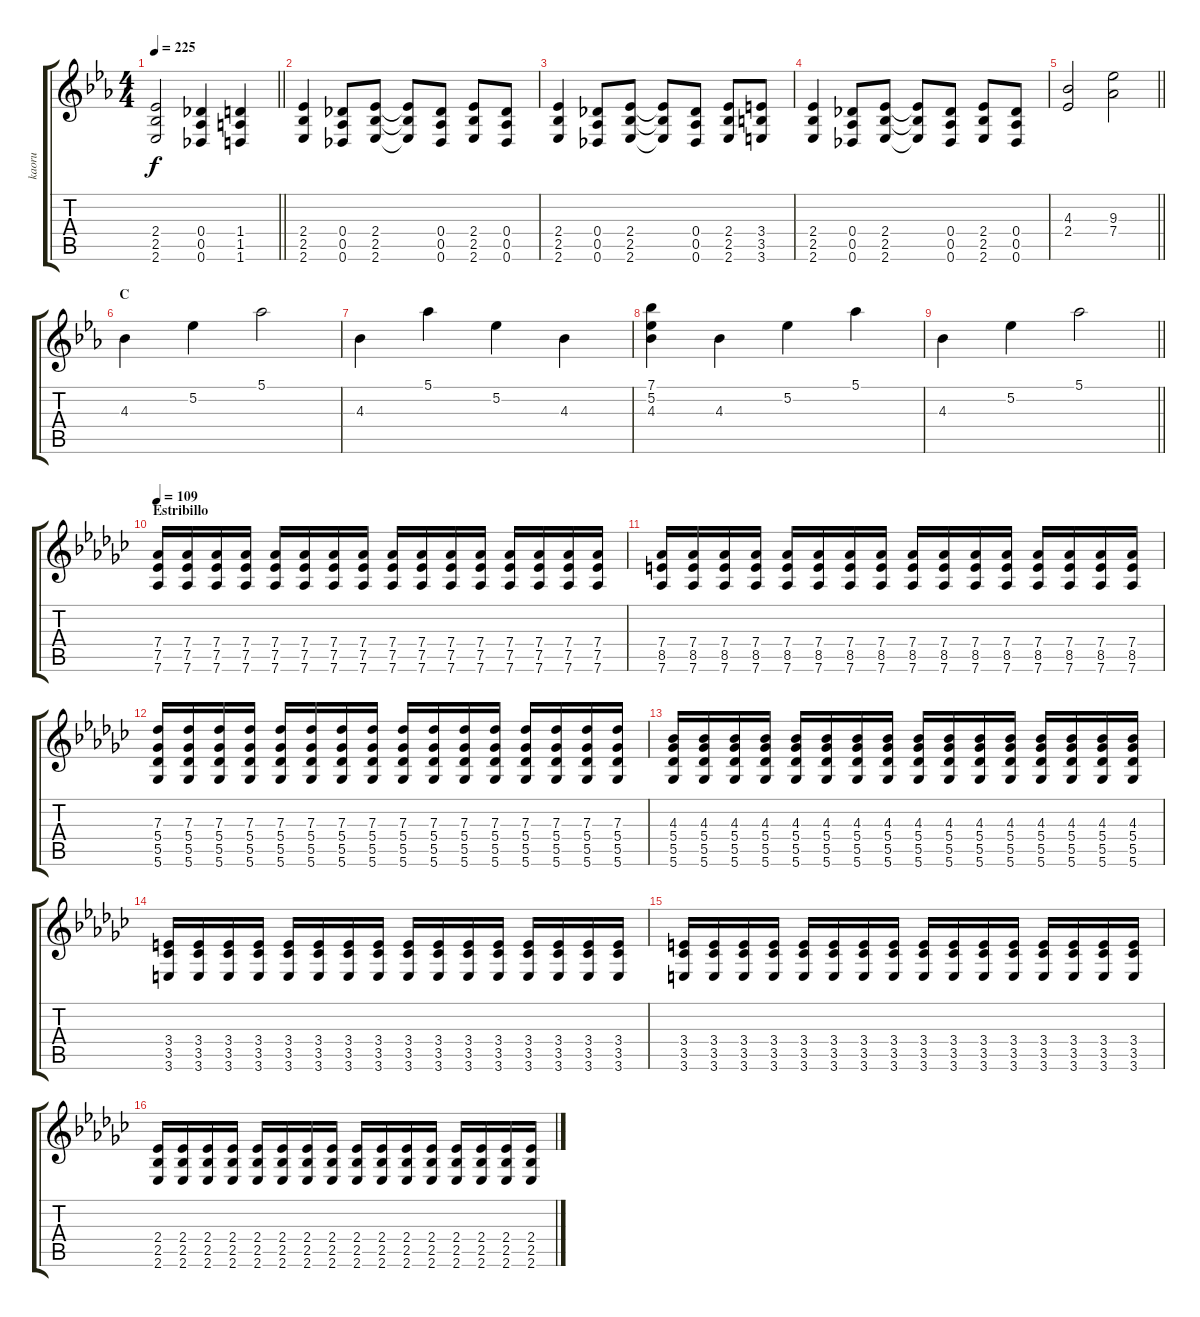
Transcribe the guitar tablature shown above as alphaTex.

\track ("kaoru" "kaoru") {instrument distortionguitar}
\staff {score tabs}
\tuning (Eb4 Bb3 Gb3 Db3 Ab2 Db2) {hide}
\ts (4 4)
\tempo 225
\clef g2
\barLineRight lightlight
\ks eb
(2.4 2.5 2.6).2{dy f} (0.4 0.5 0.6).4 (1.4 1.5 1.6).4 |
(2.4 2.5 2.6).4 (0.4 0.5 0.6).8 (2.4 2.5 2.6).8 (2.4{t} 2.5{t} 2.6{t}).8 (0.4 0.5 0.6).8 (2.4 2.5 2.6).8 (0.4 0.5 0.6).8 |
(2.4 2.5 2.6).4 (0.4 0.5 0.6).8 (2.4 2.5 2.6).8 (2.4{t} 2.5{t} 2.6{t}).8 (0.4 0.5 0.6).8 (2.4 2.5 2.6).8 (3.4 3.5 3.6).8 |
(2.4 2.5 2.6).4 (0.4 0.5 0.6).8 (2.4 2.5 2.6).8 (2.4{t} 2.5{t} 2.6{t}).8 (0.4 0.5 0.6).8 (2.4 2.5 2.6).8 (0.4 0.5 0.6).8 |
\barLineRight lightlight
(4.3 2.4).2 (9.3 7.4).2 |
\section ("" "C")
4.3.4{volume 9 instrument koto} 5.2.4 5.1.2 |
4.3.4 5.1.4 5.2.4 4.3.4 |
(7.1 5.2 4.3).4 4.3.4 5.2.4 5.1.4 |
\barLineRight lightlight
4.3.4 5.2.4 5.1.2 |
\section ("" "Estribillo ")
\tempo 109
\ks ebminor
(7.4 7.5 7.6).16{instrument distortionguitar} (7.4 7.5 7.6).16 (7.4 7.5 7.6).16 (7.4 7.5 7.6).16 (7.4 7.5 7.6).16 (7.4 7.5 7.6).16 (7.4 7.5 7.6).16 (7.4 7.5 7.6).16 (7.4 7.5 7.6).16 (7.4 7.5 7.6).16 (7.4 7.5 7.6).16 (7.4 7.5 7.6).16 (7.4 7.5 7.6).16 (7.4 7.5 7.6).16 (7.4 7.5 7.6).16 (7.4 7.5 7.6).16 |
(7.4 8.5 7.6).16 (7.4 8.5 7.6).16 (7.4 8.5 7.6).16 (7.4 8.5 7.6).16 (7.4 8.5 7.6).16 (7.4 8.5 7.6).16 (7.4 8.5 7.6).16 (7.4 8.5 7.6).16 (7.4 8.5 7.6).16 (7.4 8.5 7.6).16 (7.4 8.5 7.6).16 (7.4 8.5 7.6).16 (7.4 8.5 7.6).16 (7.4 8.5 7.6).16 (7.4 8.5 7.6).16 (7.4 8.5 7.6).16 |
(7.3 5.4 5.5 5.6).16 (7.3 5.4 5.5 5.6).16 (7.3 5.4 5.5 5.6).16 (7.3 5.4 5.5 5.6).16 (7.3 5.4 5.5 5.6).16 (7.3 5.4 5.5 5.6).16 (7.3 5.4 5.5 5.6).16 (7.3 5.4 5.5 5.6).16 (7.3 5.4 5.5 5.6).16 (7.3 5.4 5.5 5.6).16 (7.3 5.4 5.5 5.6).16 (7.3 5.4 5.5 5.6).16 (7.3 5.4 5.5 5.6).16 (7.3 5.4 5.5 5.6).16 (7.3 5.4 5.5 5.6).16 (7.3 5.4 5.5 5.6).16 |
(4.3 5.4 5.5 5.6).16 (4.3 5.4 5.5 5.6).16 (4.3 5.4 5.5 5.6).16 (4.3 5.4 5.5 5.6).16 (4.3 5.4 5.5 5.6).16 (4.3 5.4 5.5 5.6).16 (4.3 5.4 5.5 5.6).16 (4.3 5.4 5.5 5.6).16 (4.3 5.4 5.5 5.6).16 (4.3 5.4 5.5 5.6).16 (4.3 5.4 5.5 5.6).16 (4.3 5.4 5.5 5.6).16 (4.3 5.4 5.5 5.6).16 (4.3 5.4 5.5 5.6).16 (4.3 5.4 5.5 5.6).16 (4.3 5.4 5.5 5.6).16 |
(3.4 3.5 3.6).16 (3.4 3.5 3.6).16 (3.4 3.5 3.6).16 (3.4 3.5 3.6).16 (3.4 3.5 3.6).16 (3.4 3.5 3.6).16 (3.4 3.5 3.6).16 (3.4 3.5 3.6).16 (3.4 3.5 3.6).16 (3.4 3.5 3.6).16 (3.4 3.5 3.6).16 (3.4 3.5 3.6).16 (3.4 3.5 3.6).16 (3.4 3.5 3.6).16 (3.4 3.5 3.6).16 (3.4 3.5 3.6).16 |
(3.4 3.5 3.6).16 (3.4 3.5 3.6).16 (3.4 3.5 3.6).16 (3.4 3.5 3.6).16 (3.4 3.5 3.6).16 (3.4 3.5 3.6).16 (3.4 3.5 3.6).16 (3.4 3.5 3.6).16 (3.4 3.5 3.6).16 (3.4 3.5 3.6).16 (3.4 3.5 3.6).16 (3.4 3.5 3.6).16 (3.4 3.5 3.6).16 (3.4 3.5 3.6).16 (3.4 3.5 3.6).16 (3.4 3.5 3.6).16 |
(2.4 2.5 2.6).16 (2.4 2.5 2.6).16 (2.4 2.5 2.6).16 (2.4 2.5 2.6).16 (2.4 2.5 2.6).16 (2.4 2.5 2.6).16 (2.4 2.5 2.6).16 (2.4 2.5 2.6).16 (2.4 2.5 2.6).16 (2.4 2.5 2.6).16 (2.4 2.5 2.6).16 (2.4 2.5 2.6).16 (2.4 2.5 2.6).16 (2.4 2.5 2.6).16 (2.4 2.5 2.6).16 (2.4 2.5 2.6).16
